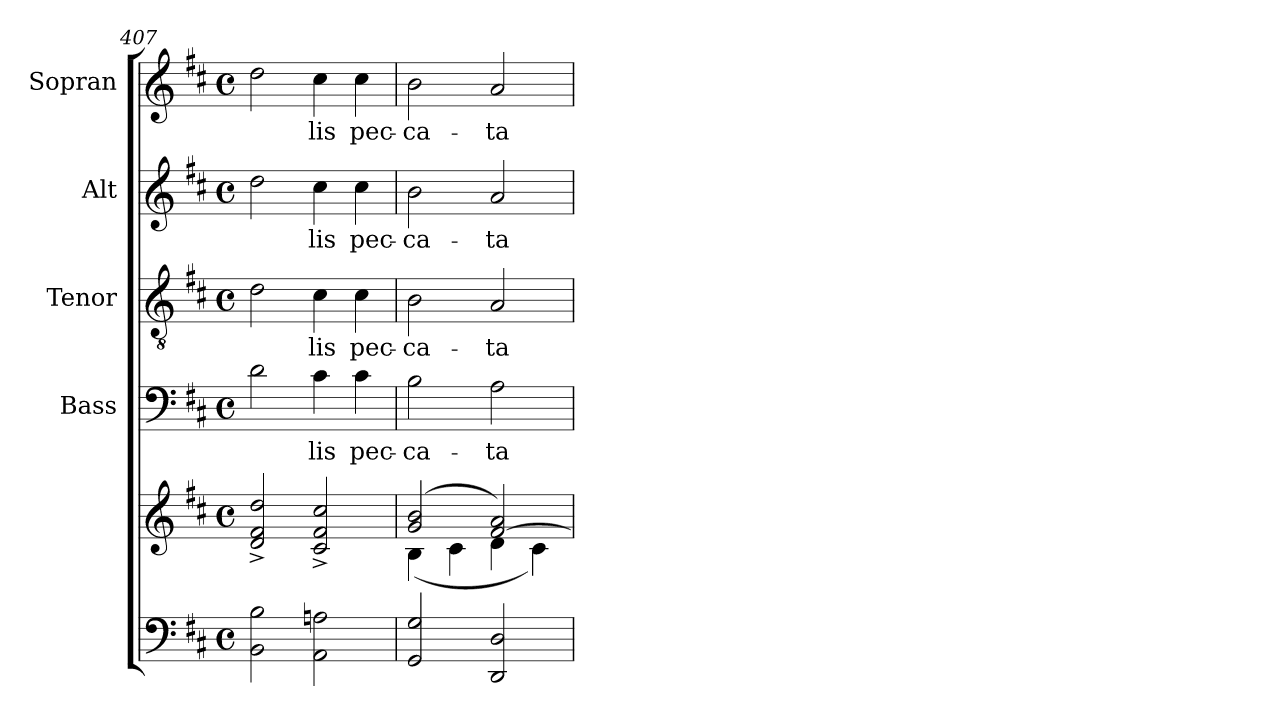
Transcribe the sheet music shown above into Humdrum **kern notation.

**kern	**kern	**kern	**text	**kern	**text	**kern	**text	**kern	**text
*part5	*part5	*part4	*part4	*part3	*part3	*part2	*part2	*part1	*part1
*staff6	*staff5	*staff4	*staff4	*staff3	*staff3	*staff2	*staff2	*staff1	*staff1
*	*	*I"Bass	*	*I"Tenor	*	*I"Alt	*	*I"Sopran	*
*	*	*I'B.	*	*I'T.	*	*I'A.	*	*I'S.	*
!!LO:PB:g=z
*clefF4	*clefG2	*clefF4	*	*clefGv2	*	*clefG2	*	*clefG2	*
*k[f#c#]	*k[f#c#]	*k[f#c#]	*	*k[f#c#]	*	*k[f#c#]	*	*k[f#c#]	*
*D:	*D:	*D:	*	*D:	*	*D:	*	*D:	*
*M4/4	*M4/4	*M4/4	*	*M4/4	*	*M4/4	*	*M4/4	*
*met(c)	*met(c)	*met(c)	*	*met(c)	*	*met(c)	*	*met(c)	*
=407	=407	=407	=407	=407	=407	=407	=407	=407	=407
2BB\ 2B\	2d/^> 2f#/^> 2dd/^>	2d\	.	2d\	.	2dd\	.	2dd\	.
!	!	!	!LO:LY:b	!	!LO:LY:b	!	!LO:LY:b	!	!LO:LY:b
2AA\ 2An\	2c#/^> 2f#/^> 2cc#/^>	4c#\	-lis	4c#\	-lis	4cc#\	-lis	4cc#\	-lis
!	!	!	!LO:LY:b	!	!LO:LY:b	!	!LO:LY:b	!	!LO:LY:b
.	.	4c#\	pec-	4c#\	pec-	4cc#\	pec-	4cc#\	pec-
=408	=408	=408	=408	=408	=408	=408	=408	=408	=408
*	*^	*	*	*	*	*	*	*	*
!	!	!	!	!LO:LY:b	!	!LO:LY:b	!	!LO:LY:b	!	!LO:LY:b
2GG/ 2G/	(2g/ 2b/	(<4B\	2B\	-ca-	2B\	-ca-	2b\	-ca-	2b\	-ca-
.	.	4c#\	.	.	.	.	.	.	.	.
!	!	!	!	!LO:LY:b	!	!LO:LY:b	!	!LO:LY:b	!	!LO:LY:b
2DD/ 2D/	[>2f#/ 2a/)	4d\	2A\	-ta	2A/	-ta	2a/	-ta	2a/	-ta
.	.	4c#\)	.	.	.	.	.	.	.	.
*	*v	*v	*	*	*	*	*	*	*	*
=	=	=	=	=	=	=	=	=	=
*-	*-	*-	*-	*-	*-	*-	*-	*-	*-
